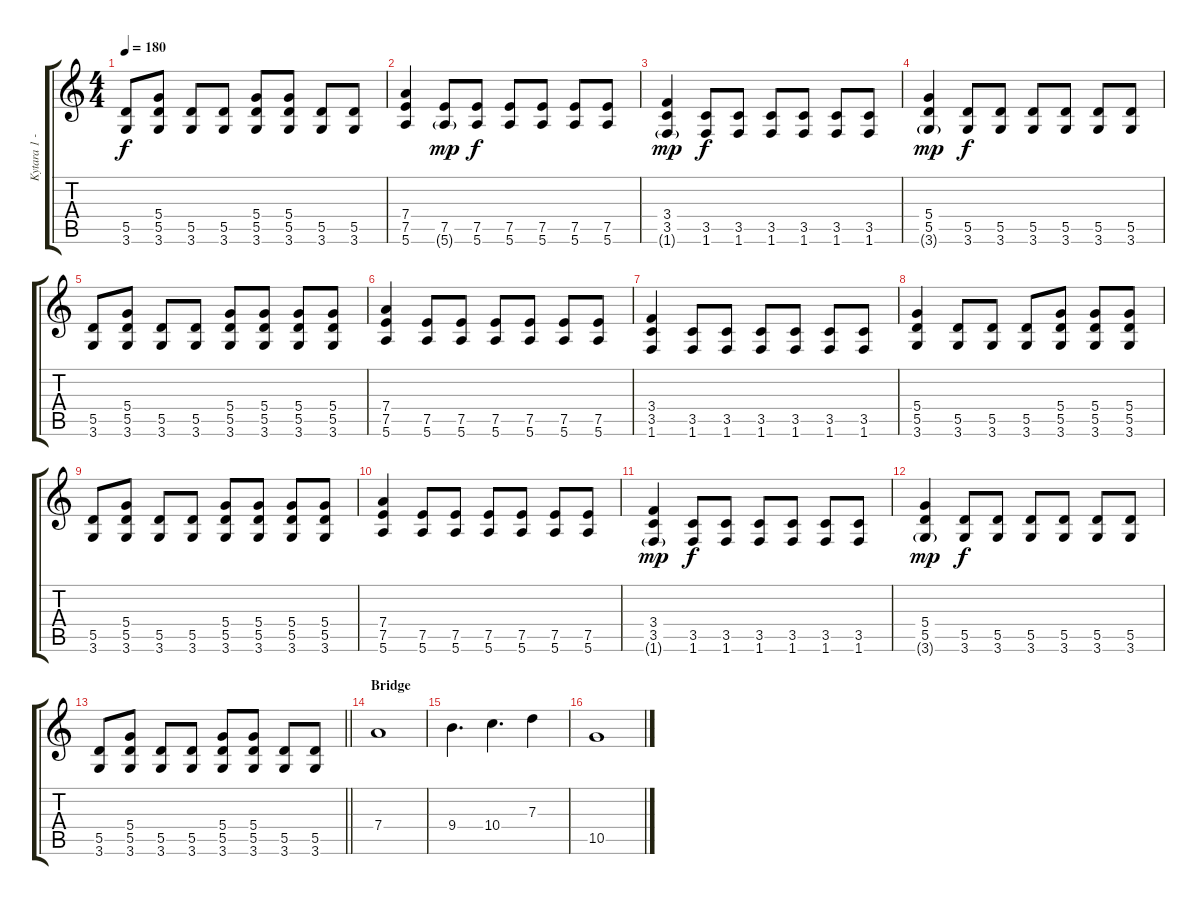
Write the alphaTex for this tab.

\track ("Kytara 1 - Lead" "Kytara 1 -") {instrument overdrivenguitar}
\staff {score tabs}
\tuning (E4 B3 G3 D3 A2 E2) {hide}
\ts (4 4)
\tempo 180
\clef g2
\ks c
(5.5 3.6).8{dy f} (5.4 5.5 3.6).8 (5.5 3.6).8 (5.5 3.6).8 (5.4 5.5 3.6).8 (5.4 5.5 3.6).8 (5.5 3.6).8 (5.5 3.6).8 |
(7.4 7.5 5.6).4 (7.5 5.6{g}).8{dy mp} (7.5 5.6).8{dy f} (7.5 5.6).8 (7.5 5.6).8 (7.5 5.6).8 (7.5 5.6).8 |
(3.4 3.5 1.6{g}).4{dy mp} (3.5 1.6).8{dy f} (3.5 1.6).8 (3.5 1.6).8 (3.5 1.6).8 (3.5 1.6).8 (3.5 1.6).8 |
(5.4 5.5 3.6{g}).4{dy mp} (5.5 3.6).8{dy f} (5.5 3.6).8 (5.5 3.6).8 (5.5 3.6).8 (5.5 3.6).8 (5.5 3.6).8 |
(5.5 3.6).8 (5.4 5.5 3.6).8 (5.5 3.6).8 (5.5 3.6).8 (5.4 5.5 3.6).8 (5.4 5.5 3.6).8 (5.4 5.5 3.6).8 (5.4 5.5 3.6).8 |
(7.4 7.5 5.6).4 (7.5 5.6).8 (7.5 5.6).8 (7.5 5.6).8 (7.5 5.6).8 (7.5 5.6).8 (7.5 5.6).8 |
(3.4 3.5 1.6).4 (3.5 1.6).8 (3.5 1.6).8 (3.5 1.6).8 (3.5 1.6).8 (3.5 1.6).8 (3.5 1.6).8 |
(5.4 5.5 3.6).4 (5.5 3.6).8 (5.5 3.6).8 (5.5 3.6).8 (5.4 5.5 3.6).8 (5.4 5.5 3.6).8 (5.4 5.5 3.6).8 |
(5.5 3.6).8 (5.4 5.5 3.6).8 (5.5 3.6).8 (5.5 3.6).8 (5.4 5.5 3.6).8 (5.4 5.5 3.6).8 (5.4 5.5 3.6).8 (5.4 5.5 3.6).8 |
(7.4 7.5 5.6).4 (7.5 5.6).8 (7.5 5.6).8 (7.5 5.6).8 (7.5 5.6).8 (7.5 5.6).8 (7.5 5.6).8 |
(3.4 3.5 1.6{g}).4{dy mp} (3.5 1.6).8{dy f} (3.5 1.6).8 (3.5 1.6).8 (3.5 1.6).8 (3.5 1.6).8 (3.5 1.6).8 |
(5.4 5.5 3.6{g}).4{dy mp} (5.5 3.6).8{dy f} (5.5 3.6).8 (5.5 3.6).8 (5.5 3.6).8 (5.5 3.6).8 (5.5 3.6).8 |
\barLineRight lightlight
(5.5 3.6).8 (5.4 5.5 3.6).8 (5.5 3.6).8 (5.5 3.6).8 (5.4 5.5 3.6).8 (5.4 5.5 3.6).8 (5.5 3.6).8 (5.5 3.6).8 |
\section ("" "Bridge")
7.4.1 |
9.4.4{d} 10.4.4{d} 7.3.4 |
10.5.1
